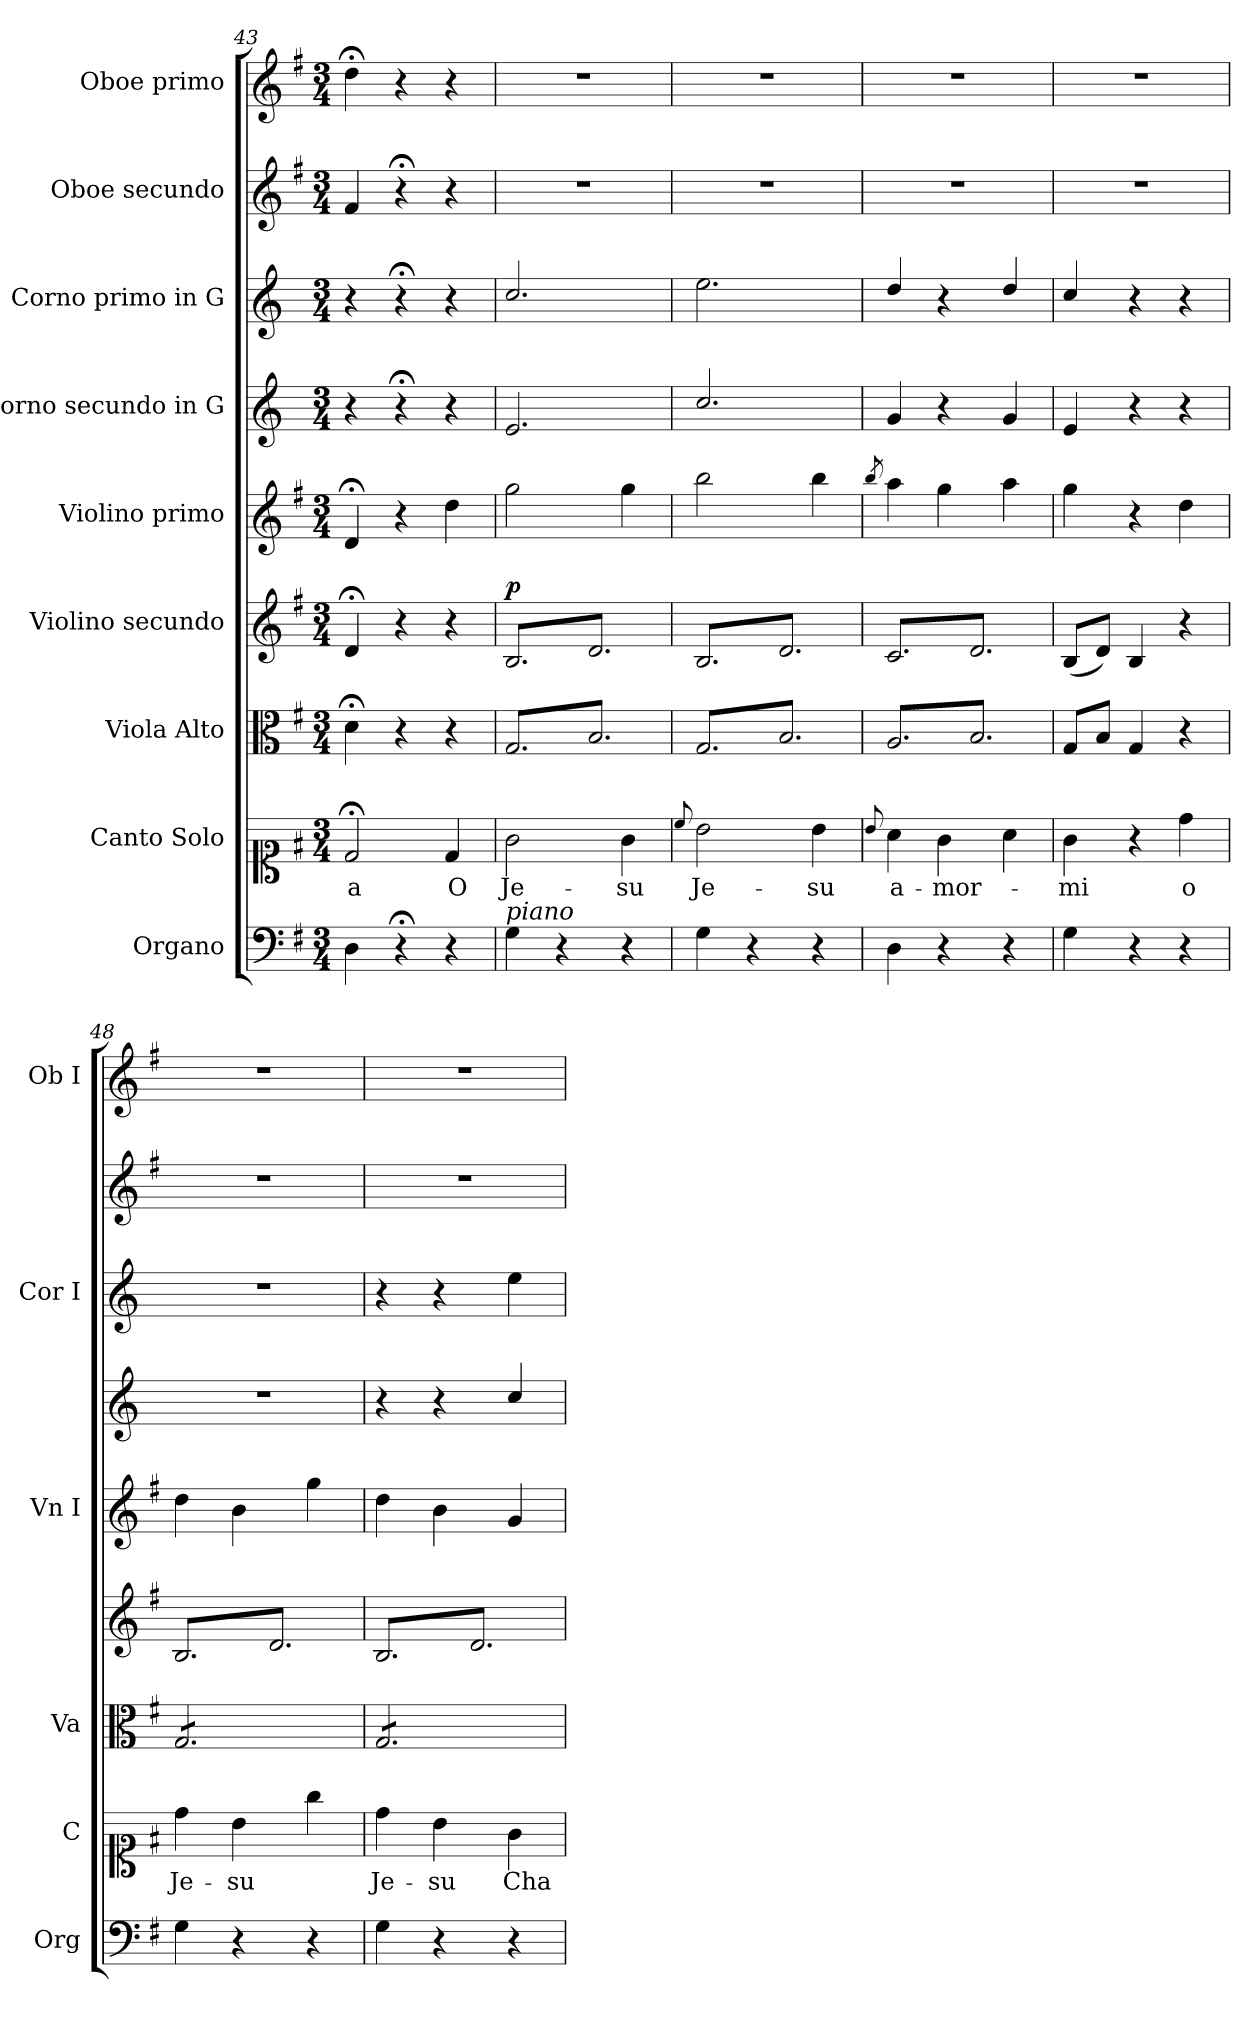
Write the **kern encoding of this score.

**kern	**kern	**text	**kern	**kern	**dynam	**kern	**kern	**kern	**kern	**kern
*part9	*part8	*part8	*part7	*part6	*part6	*part5	*part4	*part3	*part2	*part1
*staff9	*staff8	*staff8	*staff7	*staff6	*staff6	*staff5	*staff4	*staff3	*staff2	*staff1
*I"Organo	*I"Canto Solo	*	*I"Viola Alto	*I"Violino secundo	*	*I"Violino primo	*I"Corno secundo in G	*I"Corno primo in G	*I"Oboe secundo	*I"Oboe primo
*I'Org	*I'C	*	*I'Va	*	*	*I'Vn I	*	*I'Cor I	*	*I'Ob I
*clefF4	*clefC1	*	*clefC3	*clefG2	*	*clefG2	*clefG2	*clefG2	*clefG2	*clefG2
*	*	*	*	*	*	*	*ITrd3c5	*ITrd3c5	*	*
*k[f#]	*k[f#]	*	*k[f#]	*k[f#]	*	*k[f#]	*k[f#]	*k[f#]	*k[f#]	*k[f#]
*M3/4	*M3/4	*	*M3/4	*M3/4	*	*M3/4	*M3/4	*M3/4	*M3/4	*M3/4
=43	=43	=43	=43	=43	=43	=43	=43	=43	=43	=43
*	*	*	*^	*	*	*	*	*	*	*
4D\	2d;</	-a	4d;<\	4d\	4d;</	.	4d;</	4r	4r	4f#/	4dd;<\
4r;<	.	.	4r	4ryy	4r	.	4r	4r;<	4r;<	4r;<	4r
4r	4d/	O	4r	4ryy	4r	.	4dd\	4r	4r	4r	4r
=44	=44	=44	=44	=44	=44	=44	=44	=44	=44	=44	=44
!LO:TX:a:i:t=piano	!	!	!	!	!	!	!	!	!	!	!
!	!	!	!	!	!	!LO:DY:a	!	!	!	!	!
*	*	*	*v	*v	*	*	*	*	*	*	*
*	*	*	*tremolo	*	*	*	*	*	*	*
*	*	*	*	*tremolo	*	*	*	*	*	*
4G\	2g\	Je-	(<8G/L	(8B/L	p	2gg\	2.B/	2.g/	2.r	2.r
.	.	.	8B/)	8d/)	.	.	.	.	.	.
4r	.	.	8G/	8B/	.	.	.	.	.	.
.	.	.	8B/)	8d/)	.	.	.	.	.	.
4r	4g\	-su	8G/	8B/	.	4gg\	.	.	.	.
.	.	.	8B/)J	8d/)J	.	.	.	.	.	.
=45	=45	=45	=45	=45	=45	=45	=45	=45	=45	=45
.	8qqcc/	.	.	.	.	.	.	.	.	.
4G\	2b\	Je-	(<8G/L	(<8B/L	.	2bb\	2.g/	2.b\	2.r	2.r
.	.	.	8B/)	8d/)	.	.	.	.	.	.
4r	.	.	8G/	8B/	.	.	.	.	.	.
.	.	.	8B/)	8d/)	.	.	.	.	.	.
4r	4b\	-su	8G/	8B/	.	4bb\	.	.	.	.
.	.	.	8B/)J	8d/)J	.	.	.	.	.	.
=46	=46	=46	=46	=46	=46	=46	=46	=46	=46	=46
.	8qqb/	.	.	.	.	8qbb/	.	.	.	.
4D\	4a\	a-	(<8A/L	(<8c/L	.	4aa\	4d/	4a/	2.r	2.r
.	.	.	8B/)	8d/)	.	.	.	.	.	.
4r	4g\	-mor-	8A/	8c/	.	4gg\	4r	4r	.	.
.	.	.	8B/)	8d/)	.	.	.	.	.	.
4r	4a\	.	8A/	8c/	.	4aa\	4d/	4a/	.	.
.	.	.	8B/)J	8d/)J	.	.	.	.	.	.
*	*	*	*	*Xtremolo	*	*	*	*	*	*
*	*	*	*Xtremolo	*	*	*	*	*	*	*
=47	=47	=47	=47	=47	=47	=47	=47	=47	=47	=47
4G\	4g\	-mi	8G/L	(<8B/L	.	4gg\	4B/	4g/	2.r	2.r
.	.	.	8B/J	8d/J)	.	.	.	.	.	.
4r	4r	.	4G/	4B/	.	4r	4r	4r	.	.
4r	4dd\	o	4r	4r	.	4dd\	4r	4r	.	.
=48	=48	=48	=48	=48	=48	=48	=48	=48	=48	=48
*	*	*	*tremolo	*	*	*	*	*	*	*
*	*	*	*	*tremolo	*	*	*	*	*	*
4G\	4dd\	Je-	8G/L	(<8B/L	.	4dd\	2.r	2.r	2.r	2.r
.	.	.	8G/	8d/)	.	.	.	.	.	.
4r	4b\	-su	8G/	8B/	.	4b\	.	.	.	.
.	.	.	8G/	8d/)	.	.	.	.	.	.
4r	4gg\	.	8G/	8B/	.	4gg\	.	.	.	.
.	.	.	8G/J	8d/)J	.	.	.	.	.	.
=49	=49	=49	=49	=49	=49	=49	=49	=49	=49	=49
4G\	4dd\	Je-	8G/L	(<8B/L	.	4dd\	4r	4r	2.r	2.r
.	.	.	8G/	8d/)	.	.	.	.	.	.
4r	4b\	-su	8G/	8B/	.	4b\	4r	4r	.	.
.	.	.	8G/	8d/)	.	.	.	.	.	.
4r	4g\	Cha-	8G/	8B/	.	4g/	4g/	4b\	.	.
.	.	.	8G/J	8d/)J	.	.	.	.	.	.
*	*	*	*	*Xtremolo	*	*	*	*	*	*
*	*	*	*Xtremolo	*	*	*	*	*	*	*
.	.	.	.	.	.	.	.	.	.	.
.	.	.	.	.	.	.	.	.	.	.
.	.	.	.	.	.	.	.	.	.	.
=	=	=	=	=	=	=	=	=	=	=
*-	*-	*-	*-	*-	*-	*-	*-	*-	*-	*-
